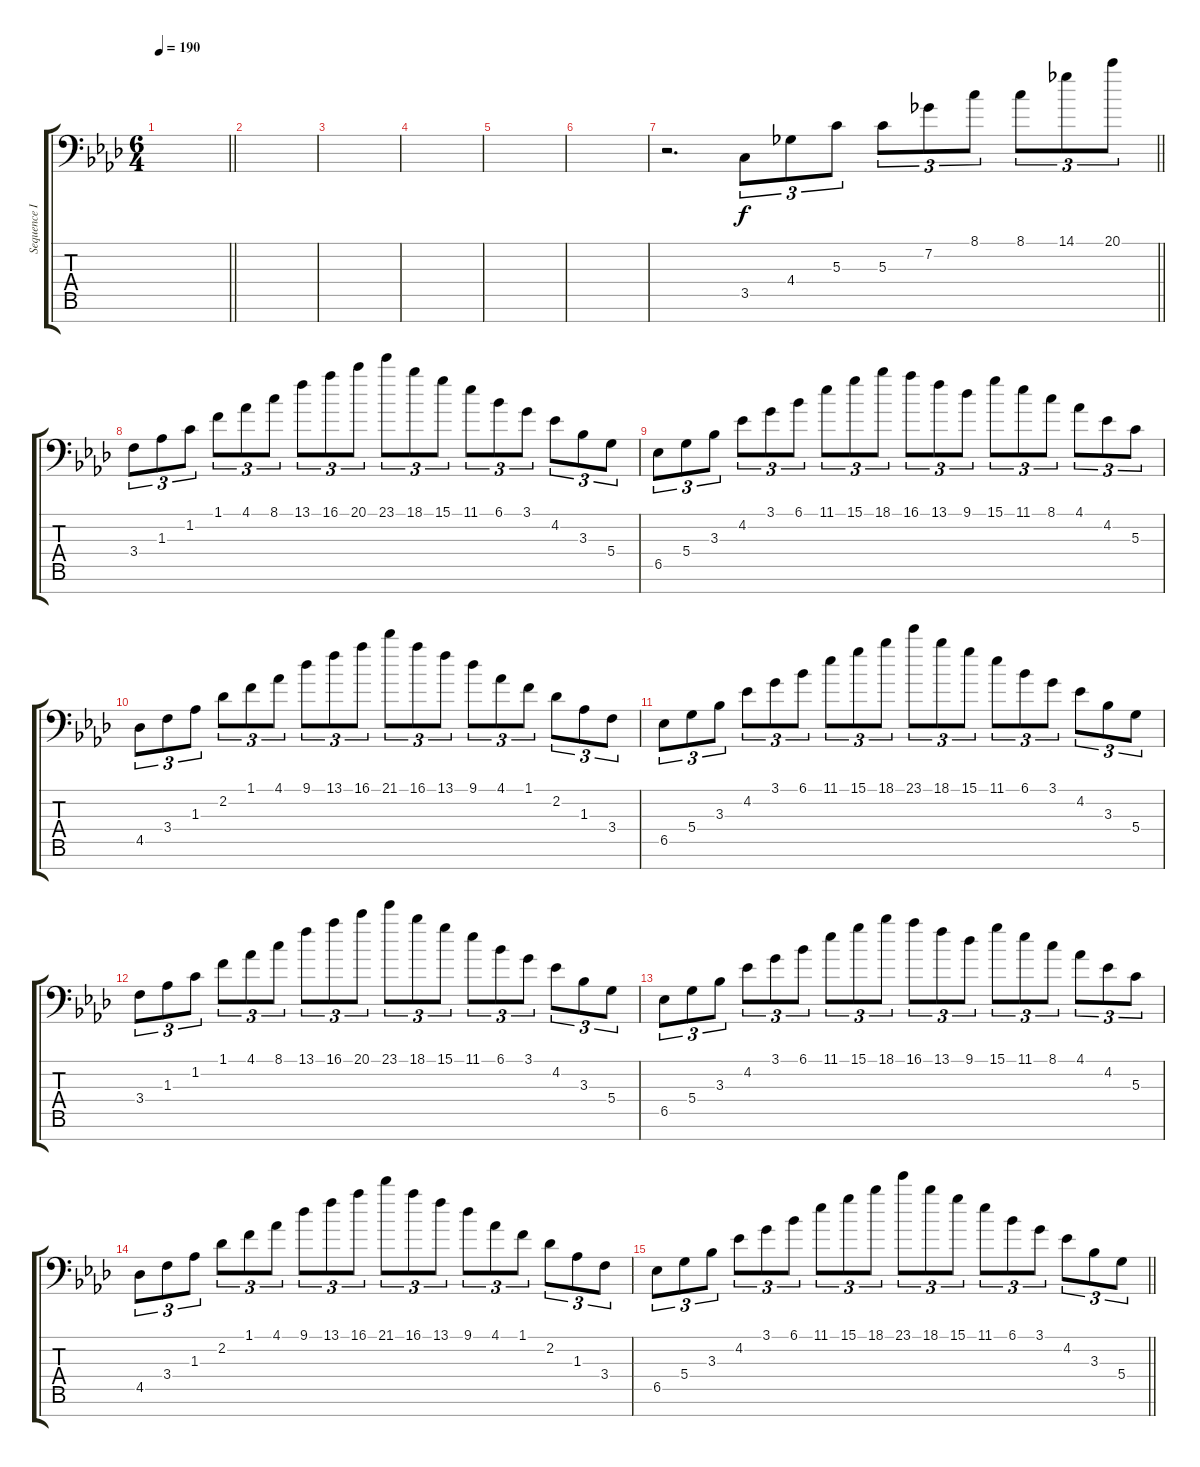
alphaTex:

\track ("Sequence II" "Sequence I") {instrument lead2sawtooth}
\staff {score tabs}
\tuning (E4 B3 G3 D3 A2 E2 C-1) {hide}
\ts (6 4)
\tempo 190
\clef f4
\barLineRight lightlight
\ks fminor
|
|
|
|
|
|
\barLineRight lightlight
r.2{d} 3.5.8{tu (3 2) volume 12} 4.4.8{tu (3 2)} 5.3.8{tu (3 2)} 5.3.8{tu (3 2)} 7.2.8{tu (3 2)} 8.1.8{tu (3 2)} 8.1.8{tu (3 2)} 14.1.8{tu (3 2)} 20.1.8{tu (3 2)} |
3.4.8{tu (3 2) volume 9} 1.3.8{tu (3 2)} 1.2.8{tu (3 2)} 1.1.8{tu (3 2)} 4.1.8{tu (3 2)} 8.1.8{tu (3 2)} 13.1.8{tu (3 2)} 16.1.8{tu (3 2)} 20.1.8{tu (3 2)} 23.1.8{tu (3 2)} 18.1.8{tu (3 2)} 15.1.8{tu (3 2)} 11.1.8{tu (3 2)} 6.1.8{tu (3 2)} 3.1.8{tu (3 2)} 4.2.8{tu (3 2)} 3.3.8{tu (3 2)} 5.4.8{tu (3 2)} |
6.5.8{tu (3 2)} 5.4.8{tu (3 2)} 3.3.8{tu (3 2)} 4.2.8{tu (3 2)} 3.1.8{tu (3 2)} 6.1.8{tu (3 2)} 11.1.8{tu (3 2)} 15.1.8{tu (3 2)} 18.1.8{tu (3 2)} 16.1.8{tu (3 2)} 13.1.8{tu (3 2)} 9.1.8{tu (3 2)} 15.1.8{tu (3 2)} 11.1.8{tu (3 2)} 8.1.8{tu (3 2)} 4.1.8{tu (3 2)} 4.2.8{tu (3 2)} 5.3.8{tu (3 2)} |
4.5.8{tu (3 2)} 3.4.8{tu (3 2)} 1.3.8{tu (3 2)} 2.2.8{tu (3 2)} 1.1.8{tu (3 2)} 4.1.8{tu (3 2)} 9.1.8{tu (3 2)} 13.1.8{tu (3 2)} 16.1.8{tu (3 2)} 21.1.8{tu (3 2)} 16.1.8{tu (3 2)} 13.1.8{tu (3 2)} 9.1.8{tu (3 2)} 4.1.8{tu (3 2)} 1.1.8{tu (3 2)} 2.2.8{tu (3 2)} 1.3.8{tu (3 2)} 3.4.8{tu (3 2)} |
6.5.8{tu (3 2)} 5.4.8{tu (3 2)} 3.3.8{tu (3 2)} 4.2.8{tu (3 2)} 3.1.8{tu (3 2)} 6.1.8{tu (3 2)} 11.1.8{tu (3 2)} 15.1.8{tu (3 2)} 18.1.8{tu (3 2)} 23.1.8{tu (3 2)} 18.1.8{tu (3 2)} 15.1.8{tu (3 2)} 11.1.8{tu (3 2)} 6.1.8{tu (3 2)} 3.1.8{tu (3 2)} 4.2.8{tu (3 2)} 3.3.8{tu (3 2)} 5.4.8{tu (3 2)} |
3.4.8{tu (3 2)} 1.3.8{tu (3 2)} 1.2.8{tu (3 2)} 1.1.8{tu (3 2)} 4.1.8{tu (3 2)} 8.1.8{tu (3 2)} 13.1.8{tu (3 2)} 16.1.8{tu (3 2)} 20.1.8{tu (3 2)} 23.1.8{tu (3 2)} 18.1.8{tu (3 2)} 15.1.8{tu (3 2)} 11.1.8{tu (3 2)} 6.1.8{tu (3 2)} 3.1.8{tu (3 2)} 4.2.8{tu (3 2)} 3.3.8{tu (3 2)} 5.4.8{tu (3 2)} |
6.5.8{tu (3 2)} 5.4.8{tu (3 2)} 3.3.8{tu (3 2)} 4.2.8{tu (3 2)} 3.1.8{tu (3 2)} 6.1.8{tu (3 2)} 11.1.8{tu (3 2)} 15.1.8{tu (3 2)} 18.1.8{tu (3 2)} 16.1.8{tu (3 2)} 13.1.8{tu (3 2)} 9.1.8{tu (3 2)} 15.1.8{tu (3 2)} 11.1.8{tu (3 2)} 8.1.8{tu (3 2)} 4.1.8{tu (3 2)} 4.2.8{tu (3 2)} 5.3.8{tu (3 2)} |
4.5.8{tu (3 2)} 3.4.8{tu (3 2)} 1.3.8{tu (3 2)} 2.2.8{tu (3 2)} 1.1.8{tu (3 2)} 4.1.8{tu (3 2)} 9.1.8{tu (3 2)} 13.1.8{tu (3 2)} 16.1.8{tu (3 2)} 21.1.8{tu (3 2)} 16.1.8{tu (3 2)} 13.1.8{tu (3 2)} 9.1.8{tu (3 2)} 4.1.8{tu (3 2)} 1.1.8{tu (3 2)} 2.2.8{tu (3 2)} 1.3.8{tu (3 2)} 3.4.8{tu (3 2)} |
\barLineRight lightlight
6.5.8{tu (3 2)} 5.4.8{tu (3 2)} 3.3.8{tu (3 2)} 4.2.8{tu (3 2)} 3.1.8{tu (3 2)} 6.1.8{tu (3 2)} 11.1.8{tu (3 2)} 15.1.8{tu (3 2)} 18.1.8{tu (3 2)} 23.1.8{tu (3 2)} 18.1.8{tu (3 2)} 15.1.8{tu (3 2)} 11.1.8{tu (3 2)} 6.1.8{tu (3 2)} 3.1.8{tu (3 2)} 4.2.8{tu (3 2)} 3.3.8{tu (3 2)} 5.4.8{tu (3 2)}
